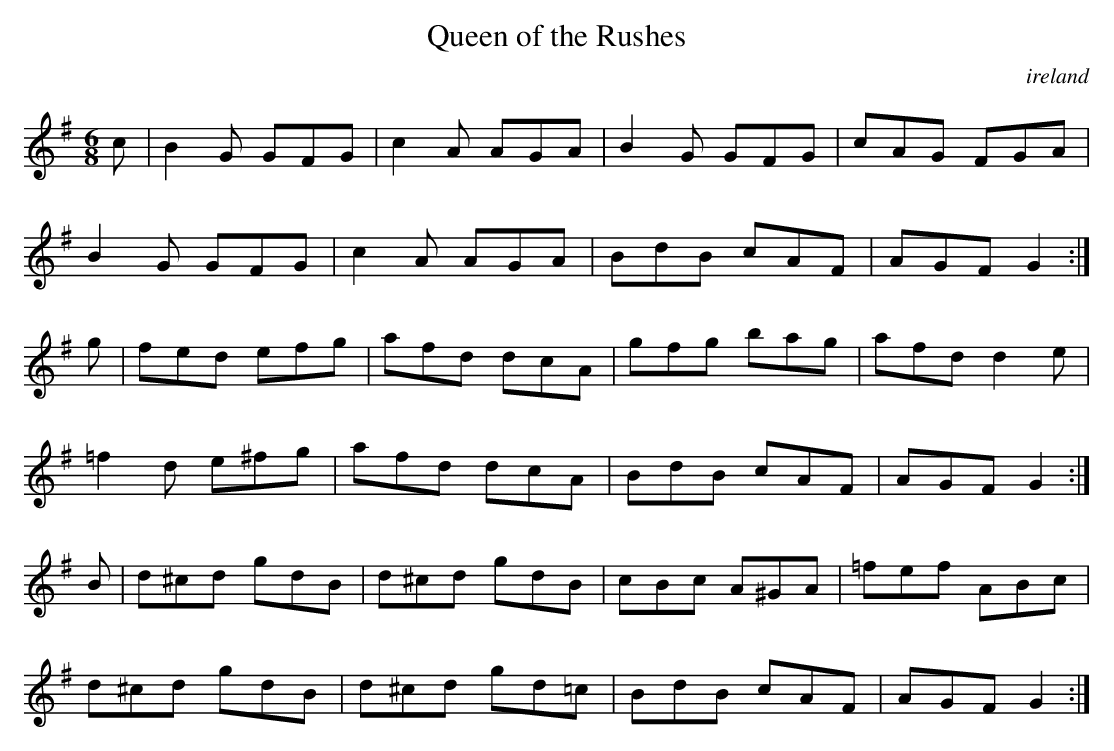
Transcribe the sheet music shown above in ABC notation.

X:1
T:Queen of the Rushes
O:ireland
M:6/8
L:1/8
K:G Major
c|B2G GFG|c2A AGA|B2G GFG|cAG FGA|!
B2G GFG|c2A AGA|BdB cAF|AGF G2:|!
g|fed efg|afd dcA|gfg bag|afd d2e|!
=f2d e^fg|afd dcA|BdB cAF|AGF G2:|!
B|d^cd gdB|d^cd gdB|cBc A^GA|=fef ABc|!
d^cd gdB|d^cd gd=c|BdB cAF|AGF G2:|!
